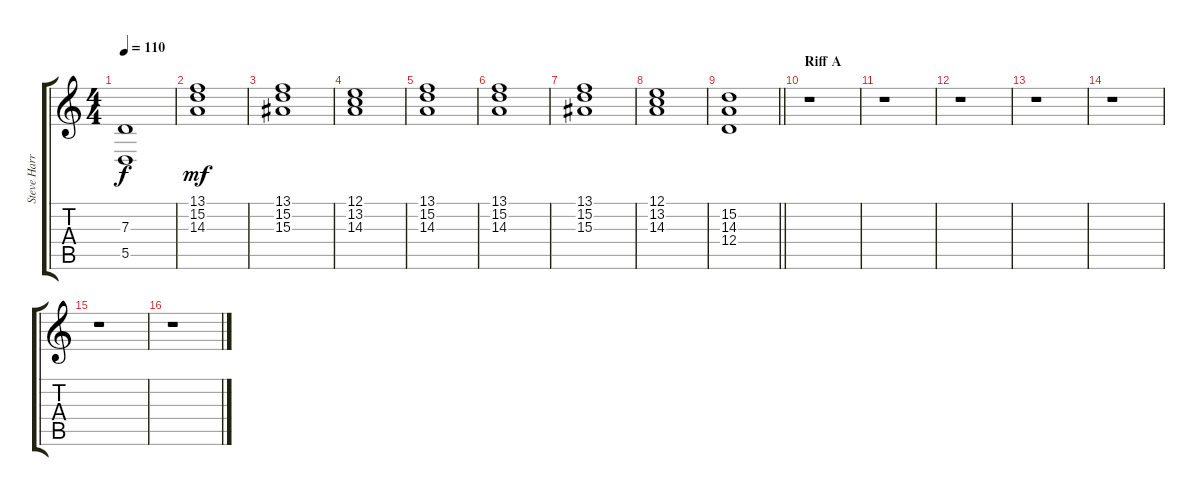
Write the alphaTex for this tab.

\track ("Steve Harris (Teclado)" "Steve Harr") {instrument electricpiano1}
\staff {score tabs}
\tuning (E4 B3 G3 D3 A2 E2) {hide}
\ts (4 4)
\tempo 110
\clef g2
\ks c
(7.3 5.5).1{dy f} |
(13.1 15.2 14.3).1{dy mf volume 11 instrument synthstrings1} |
(13.1 15.2 15.3).1 |
(12.1 13.2 14.3).1 |
(13.1 15.2 14.3).1 |
(13.1 15.2 14.3).1 |
(13.1 15.2 15.3).1 |
(12.1 13.2 14.3).1 |
\barLineRight lightlight
(15.2 14.3 12.4).1 |
\section ("" "Riff A")
r.1 |
r.1 |
r.1 |
r.1 |
r.1 |
r.1 |
r.1
